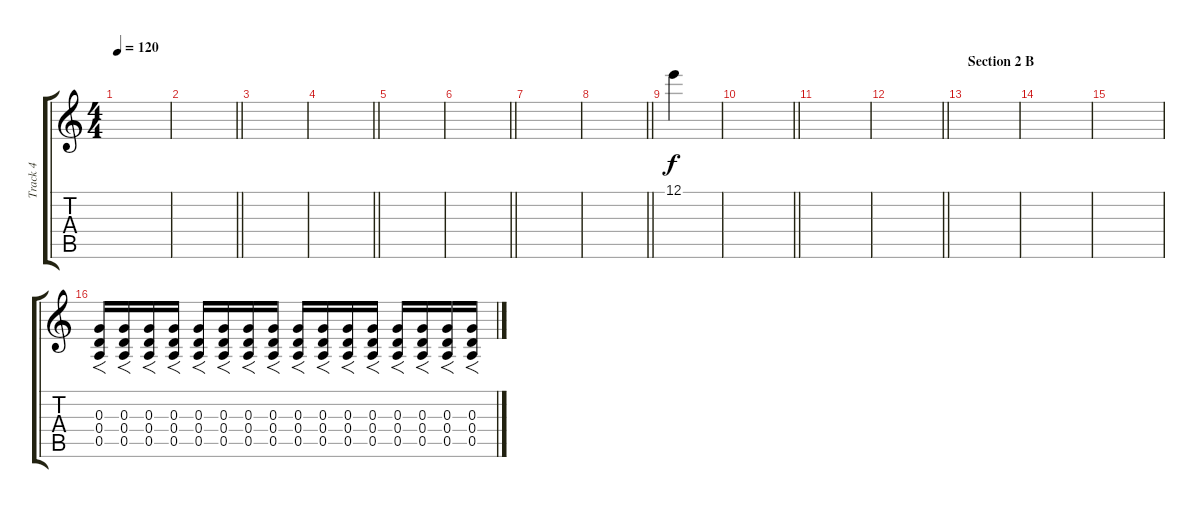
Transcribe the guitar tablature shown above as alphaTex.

\track ("Track 4" "Track 4") {instrument acousticguitarsteel}
\staff {score tabs}
\tuning (E4 B3 G3 D3 A2 E2) {hide}
\ts (4 4)
\tempo 120
\clef g2
\ks c
|
\barLineRight lightlight
|
|
\barLineRight lightlight
|
|
\barLineRight lightlight
|
|
\barLineRight lightlight
|
12.1.4{volume 9 instrument mutedtrumpet} |
\barLineRight lightlight
|
|
\barLineRight lightlight
|
\section ("" "Section 2 B")
|
|
|
(0.3 0.4 0.5).16{f instrument orchestrahit} (0.3 0.4 0.5).16{f instrument orchestrahit} (0.3 0.4 0.5).16{f instrument orchestrahit} (0.3 0.4 0.5).16{f instrument orchestrahit} (0.3 0.4 0.5).16{f instrument orchestrahit} (0.3 0.4 0.5).16{f instrument orchestrahit} (0.3 0.4 0.5).16{f instrument orchestrahit} (0.3 0.4 0.5).16{f instrument orchestrahit} (0.3 0.4 0.5).16{f instrument orchestrahit} (0.3 0.4 0.5).16{f instrument orchestrahit} (0.3 0.4 0.5).16{f instrument orchestrahit} (0.3 0.4 0.5).16{f instrument orchestrahit} (0.3 0.4 0.5).16{f instrument orchestrahit} (0.3 0.4 0.5).16{f instrument orchestrahit} (0.3 0.4 0.5).16{f instrument orchestrahit} (0.3 0.4 0.5).16{f instrument orchestrahit}
